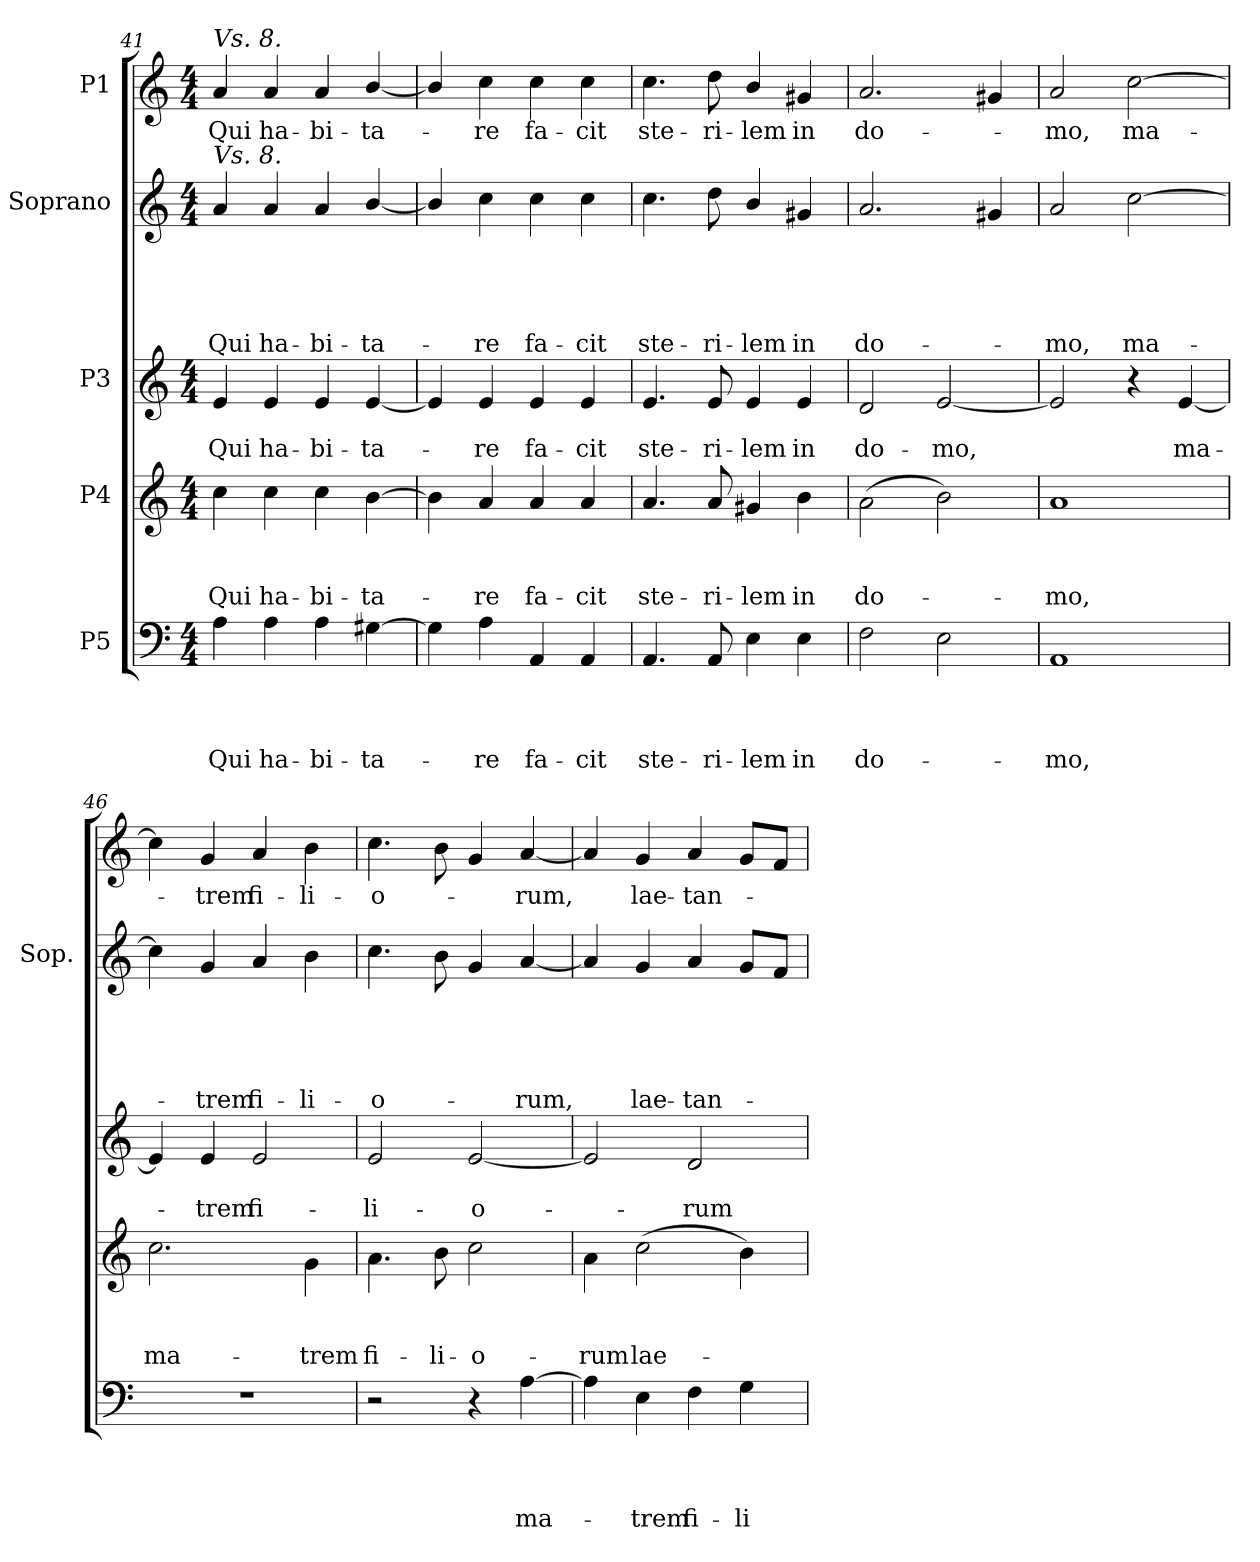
**kern	**text	**text	**text	**text	**kern	**text	**text	**text	**kern	**text	**text	**kern	**text	**text	**text	**text	**text	**kern	**text
*part5	*part5	*part5	*part5	*part5	*part4	*part4	*part4	*part4	*part3	*part3	*part3	*part2	*part2	*part2	*part2	*part2	*part2	*part1	*part1
*staff5	*staff5	*staff5	*staff5	*staff5	*staff4	*staff4	*staff4	*staff4	*staff3	*staff3	*staff3	*staff2	*staff2	*staff2	*staff2	*staff2	*staff2	*staff1	*staff1
*I"P5	*	*	*	*	*I"P4	*	*	*	*I"P3	*	*	*I"Soprano	*	*	*	*	*	*I"P1	*
*	*	*	*	*	*	*	*	*	*	*	*	*I'Sop.	*	*	*	*	*	*	*
!!LO:PB:g=z
*clefF4	*	*	*	*	*clefG2	*	*	*	*clefG2	*	*	*clefG2	*	*	*	*	*	*clefG2	*
*	*	*	*	*	*ITrd7c12	*	*	*	*	*	*	*	*	*	*	*	*	*	*
*k[]	*	*	*	*	*k[]	*	*	*	*k[]	*	*	*k[]	*	*	*	*	*	*k[]	*
*C:	*	*	*	*	*C:	*	*	*	*C:	*	*	*C:	*	*	*	*	*	*C:	*
*M4/4	*	*	*	*	*M4/4	*	*	*	*M4/4	*	*	*M4/4	*	*	*	*	*	*M4/4	*
=41	=41	=41	=41	=41	=41	=41	=41	=41	=41	=41	=41	=41	=41	=41	=41	=41	=41	=41	=41
!	!	!	!	!	!	!	!	!	!	!	!	!	!	!	!	!	!	!LO:TX:a:i:t=Vs. 8.	!
!	!	!	!	!	!	!	!	!	!	!	!	!LO:TX:a:i:t=Vs. 8.	!	!	!	!	!	!	!
!	!	!	!	!LO:LY:b	!	!	!	!LO:LY:b	!	!	!LO:LY:b	!	!	!	!	!	!LO:LY:b	!	!LO:LY:b
4A\	.	.	.	Qui	4c\	.	.	Qui	4e/	.	Qui	4a/	.	.	.	.	Qui	4a/	Qui
!	!	!	!	!LO:LY:b	!	!	!	!LO:LY:b	!	!	!LO:LY:b	!	!	!	!	!	!LO:LY:b	!	!LO:LY:b
4A\	.	.	.	ha-	4c\	.	.	ha-	4e/	.	ha-	4a/	.	.	.	.	ha-	4a/	ha-
!	!	!	!	!LO:LY:b	!	!	!	!LO:LY:b	!	!	!LO:LY:b	!	!	!	!	!	!LO:LY:b	!	!LO:LY:b
4A\	.	.	.	-bi-	4c\	.	.	-bi-	4e/	.	-bi-	4a/	.	.	.	.	-bi-	4a/	-bi-
!	!	!	!	!LO:LY:b	!	!	!	!LO:LY:b	!	!	!LO:LY:b	!	!	!	!	!	!LO:LY:b	!	!LO:LY:b
[>4G#X\	.	.	.	-ta-	[>4B\	.	.	-ta-	[<4e/	.	-ta-	[<4b/	.	.	.	.	-ta-	[<4b/	-ta-
=42	=42	=42	=42	=42	=42	=42	=42	=42	=42	=42	=42	=42	=42	=42	=42	=42	=42	=42	=42
4G#\]	.	.	.	.	4B\]	.	.	.	4e/]	.	.	4b/]	.	.	.	.	.	4b/]	.
!	!	!	!	!LO:LY:b	!	!	!	!LO:LY:b	!	!	!LO:LY:b	!	!	!	!	!	!LO:LY:b	!	!LO:LY:b
4A\	.	.	.	-re	4A/	.	.	-re	4e/	.	-re	4cc\	.	.	.	.	-re	4cc\	-re
!	!	!	!	!LO:LY:b	!	!	!	!LO:LY:b	!	!	!LO:LY:b	!	!	!	!	!	!LO:LY:b	!	!LO:LY:b
4AA/	.	.	.	fa-	4A/	.	.	fa-	4e/	.	fa-	4cc\	.	.	.	.	fa-	4cc\	fa-
!	!	!	!	!LO:LY:b	!	!	!	!LO:LY:b	!	!	!LO:LY:b	!	!	!	!	!	!LO:LY:b	!	!LO:LY:b
4AA/	.	.	.	-cit	4A/	.	.	-cit	4e/	.	-cit	4cc\	.	.	.	.	-cit	4cc\	-cit
=43	=43	=43	=43	=43	=43	=43	=43	=43	=43	=43	=43	=43	=43	=43	=43	=43	=43	=43	=43
!	!	!	!	!LO:LY:b	!	!	!	!LO:LY:b	!	!	!LO:LY:b	!	!	!	!	!	!LO:LY:b	!	!LO:LY:b
4.AA/	.	.	.	ste-	4.A/	.	.	ste-	4.e/	.	ste-	4.cc\	.	.	.	.	ste-	4.cc\	ste-
!	!	!	!	!LO:LY:b	!	!	!	!LO:LY:b	!	!	!LO:LY:b	!	!	!	!	!	!LO:LY:b	!	!LO:LY:b
8AA/	.	.	.	-ri-	8A/	.	.	-ri-	8e/	.	-ri-	8dd\	.	.	.	.	-ri-	8dd\	-ri-
!	!	!	!	!LO:LY:b	!	!	!	!LO:LY:b	!	!	!LO:LY:b	!	!	!	!	!	!LO:LY:b	!	!LO:LY:b
4E\	.	.	.	-lem	4G#X/	.	.	-lem	4e/	.	-lem	4b/	.	.	.	.	-lem	4b/	-lem
!	!	!	!	!LO:LY:b	!	!	!	!LO:LY:b	!	!	!LO:LY:b	!	!	!	!	!	!LO:LY:b	!	!LO:LY:b
4E\	.	.	.	in	4B\	.	.	in	4e/	.	in	4g#X/	.	.	.	.	in	4g#X/	in
=44	=44	=44	=44	=44	=44	=44	=44	=44	=44	=44	=44	=44	=44	=44	=44	=44	=44	=44	=44
!	!	!	!	!LO:LY:b	!	!	!	!LO:LY:b	!	!	!LO:LY:b	!	!	!	!	!	!LO:LY:b	!	!LO:LY:b
2F\	.	.	.	do-	(>2A\	.	.	do-	2d/	.	do-	2.a/	.	.	.	.	do-	2.a/	do-
!	!	!	!	!	!	!	!	!	!	!	!LO:LY:b	!	!	!	!	!	!	!	!
2E\	.	.	.	.	2B\)	.	.	.	[<2e/	.	-mo,	.	.	.	.	.	.	.	.
.	.	.	.	.	.	.	.	.	.	.	.	4g#X/	.	.	.	.	.	4g#X/	.
=45	=45	=45	=45	=45	=45	=45	=45	=45	=45	=45	=45	=45	=45	=45	=45	=45	=45	=45	=45
!	!	!	!	!LO:LY:b	!	!	!	!LO:LY:b	!	!	!	!	!	!	!	!	!LO:LY:b	!	!LO:LY:b
1AA	.	.	.	-mo,	1A	.	.	-mo,	2e/]	.	.	2a/	.	.	.	.	-mo,	2a/	-mo,
!	!	!	!	!	!	!	!	!	!	!	!	!	!	!	!	!	!LO:LY:b	!	!LO:LY:b
.	.	.	.	.	.	.	.	.	4r	.	.	[>2cc\	.	.	.	.	ma-	[>2cc\	ma-
!	!	!	!	!	!	!	!	!	!	!	!LO:LY:b	!	!	!	!	!	!	!	!
.	.	.	.	.	.	.	.	.	[<4e/	.	ma-	.	.	.	.	.	.	.	.
=46	=46	=46	=46	=46	=46	=46	=46	=46	=46	=46	=46	=46	=46	=46	=46	=46	=46	=46	=46
!	!	!	!	!	!	!	!	!LO:LY:b	!	!	!	!	!	!	!	!	!	!	!
1r	.	.	.	.	2.c\	.	.	ma-	4e/]	.	.	4cc\]	.	.	.	.	.	4cc\]	.
!	!	!	!	!	!	!	!	!	!	!	!LO:LY:b	!	!	!	!	!	!LO:LY:b	!	!LO:LY:b
.	.	.	.	.	.	.	.	.	4e/	.	-trem	4g/	.	.	.	.	-trem	4g/	-trem
!	!	!	!	!	!	!	!	!	!	!	!LO:LY:b	!	!	!	!	!	!LO:LY:b	!	!LO:LY:b
.	.	.	.	.	.	.	.	.	2e/	.	fi-	4a/	.	.	.	.	fi-	4a/	fi-
!	!	!	!	!	!	!	!	!LO:LY:b	!	!	!	!	!	!	!	!	!LO:LY:b	!	!LO:LY:b
.	.	.	.	.	4G\	.	.	-trem	.	.	.	4b\	.	.	.	.	-li-	4b\	-li-
!!LO:LB:g=z
=47	=47	=47	=47	=47	=47	=47	=47	=47	=47	=47	=47	=47	=47	=47	=47	=47	=47	=47	=47
!	!	!	!	!	!	!	!	!LO:LY:b	!	!	!LO:LY:b	!	!	!	!	!	!LO:LY:b	!	!LO:LY:b
2r	.	.	.	.	4.A\	.	.	fi-	2e/	.	-li-	4.cc\	.	.	.	.	-o-	4.cc\	-o-
!	!	!	!	!	!	!	!	!LO:LY:b	!	!	!	!	!	!	!	!	!	!	!
.	.	.	.	.	8B\	.	.	-li-	.	.	.	8b\	.	.	.	.	.	8b\	.
!	!	!	!	!	!	!	!	!LO:LY:b	!	!	!LO:LY:b	!	!	!	!	!	!	!	!
4r	.	.	.	.	2c\	.	.	-o-	[<2e/	.	-o-	4g/	.	.	.	.	.	4g/	.
!	!	!	!	!LO:LY:b	!	!	!	!	!	!	!	!	!	!	!	!	!LO:LY:b	!	!LO:LY:b
[>4A\	.	.	.	ma-	.	.	.	.	.	.	.	[<4a/	.	.	.	.	-rum,	[<4a/	-rum,
=48	=48	=48	=48	=48	=48	=48	=48	=48	=48	=48	=48	=48	=48	=48	=48	=48	=48	=48	=48
!	!	!	!	!	!	!	!	!LO:LY:b	!	!	!	!	!	!	!	!	!	!	!
4A\]	.	.	.	.	4A\	.	.	-rum	2e/]	.	.	4a/]	.	.	.	.	.	4a/]	.
!	!	!	!	!LO:LY:b	!	!	!	!LO:LY:b	!	!	!	!	!	!	!	!	!LO:LY:b	!	!LO:LY:b
4E\	.	.	.	-trem	(>2c\	.	.	lae-	.	.	.	4g/	.	.	.	.	lae-	4g/	lae-
!	!	!	!	!LO:LY:b	!	!	!	!	!	!	!LO:LY:b	!	!	!	!	!	!LO:LY:b	!	!LO:LY:b
4F\	.	.	.	fi-	.	.	.	.	2d/	.	-rum	4a/	.	.	.	.	-tan-	4a/	-tan-
!	!	!	!	!LO:LY:b	!	!	!	!	!	!	!	!	!	!	!	!	!	!	!
4G\	.	.	.	-li-	4B\)	.	.	.	.	.	.	8g/L	.	.	.	.	.	8g/L	.
.	.	.	.	.	.	.	.	.	.	.	.	8f/J	.	.	.	.	.	8f/J	.
=	=	=	=	=	=	=	=	=	=	=	=	=	=	=	=	=	=	=	=
*-	*-	*-	*-	*-	*-	*-	*-	*-	*-	*-	*-	*-	*-	*-	*-	*-	*-	*-	*-
